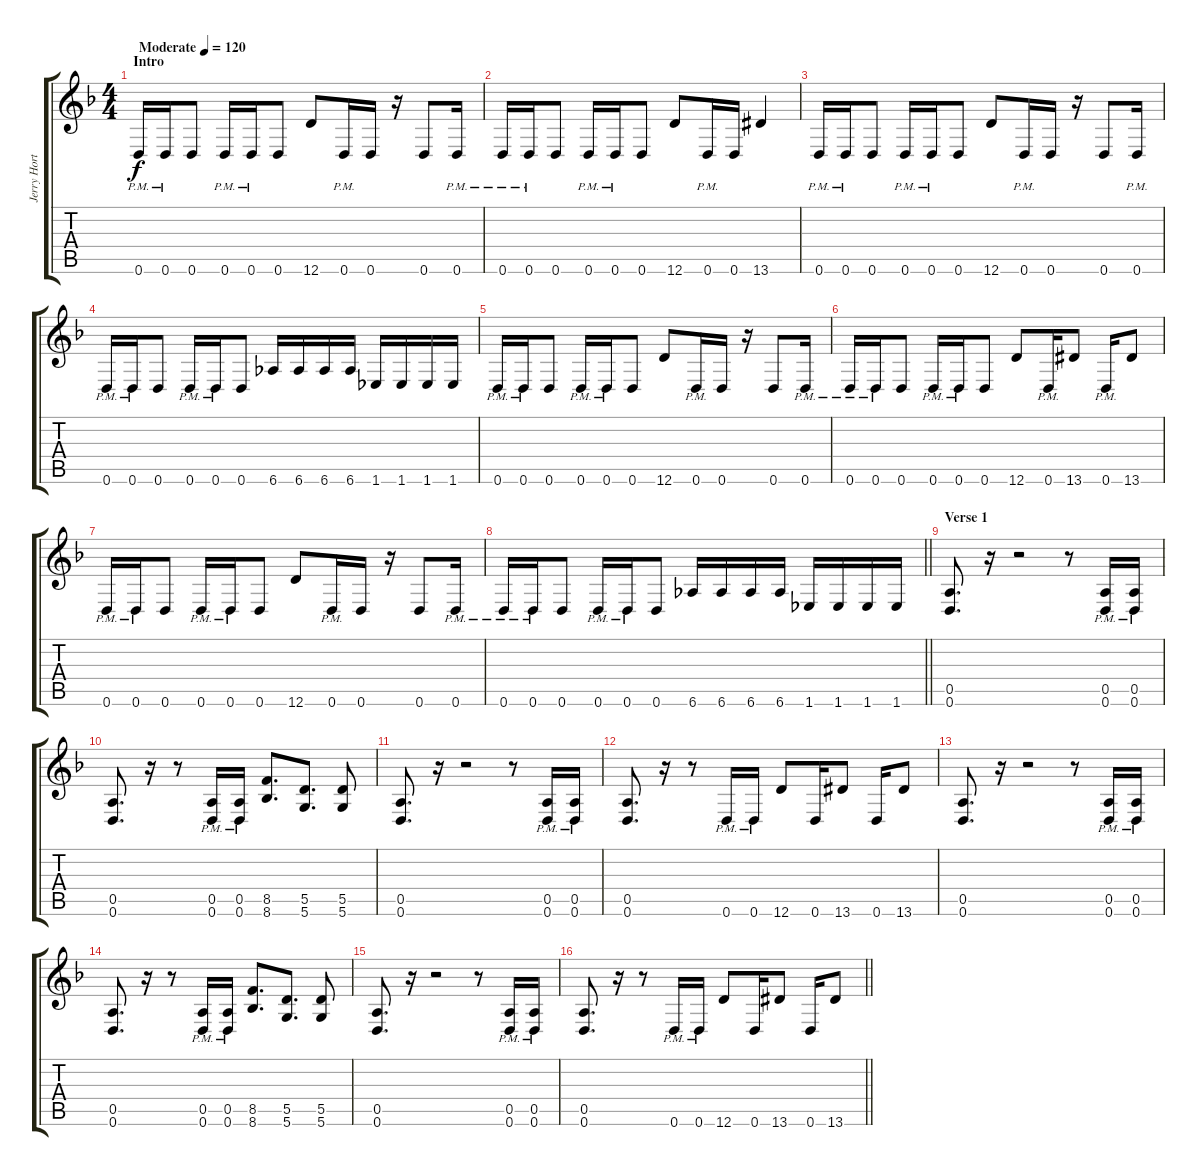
\track ("Jerry Horton (Rhythm Left)" "Jerry Hort") {instrument distortionguitar}
\staff {score tabs}
\tuning (E4 B3 G3 D3 A2 D2) {hide}
\ts (4 4)
\section ("" "Intro")
\tempo (120 "Moderate")
\clef g2
\ks dminor
0.6{pm}.16{dy f instrument distortionguitar} 0.6{pm}.16 0.6.8 0.6{pm}.16 0.6{pm}.16 0.6.8 12.6.8 0.6{pm}.16 0.6.16 r.16 0.6.8 0.6{pm}.16 |
0.6{pm}.16 0.6{pm}.16 0.6.8 0.6{pm}.16 0.6{pm}.16 0.6.8 12.6.8 0.6{pm}.16 0.6.16 13.6{acc #}.4 |
0.6{pm}.16 0.6{pm}.16 0.6.8 0.6{pm}.16 0.6{pm}.16 0.6.8 12.6.8 0.6{pm}.16 0.6.16 r.16 0.6.8 0.6{pm}.16 |
0.6{pm}.16 0.6{pm}.16 0.6.8 0.6{pm}.16 0.6{pm}.16 0.6.8 6.6.16 6.6.16 6.6.16 6.6.16 1.6.16 1.6.16 1.6.16 1.6.16 |
0.6{pm}.16 0.6{pm}.16 0.6.8 0.6{pm}.16 0.6{pm}.16 0.6.8 12.6.8 0.6{pm}.16 0.6.16 r.16 0.6.8 0.6{pm}.16 |
0.6{pm}.16 0.6{pm}.16 0.6.8 0.6{pm}.16 0.6{pm}.16 0.6.8 12.6.8 0.6{pm}.16 13.6{acc #}.8 0.6{pm}.16 13.6{acc #}.8 |
0.6{pm}.16 0.6{pm}.16 0.6.8 0.6{pm}.16 0.6{pm}.16 0.6.8 12.6.8 0.6{pm}.16 0.6.16 r.16 0.6.8 0.6{pm}.16 |
\barLineRight lightlight
0.6{pm}.16 0.6{pm}.16 0.6.8 0.6{pm}.16 0.6{pm}.16 0.6.8 6.6.16 6.6.16 6.6.16 6.6.16 1.6.16 1.6.16 1.6.16 1.6.16 |
\section ("" "Verse 1")
(0.5 0.6).8{d} r.16 r.2 r.8 (0.5{pm} 0.6{pm}).16 (0.5{pm} 0.6{pm}).16 |
(0.5 0.6).8{d} r.16 r.8 (0.5{pm} 0.6{pm}).16 (0.5{pm} 0.6{pm}).16 (8.5 8.6).8{d} (5.5 5.6).8{d} (5.5 5.6).8 |
(0.5 0.6).8{d} r.16 r.2 r.8 (0.5{pm} 0.6{pm}).16 (0.5{pm} 0.6{pm}).16 |
(0.5 0.6).8{d} r.16 r.8 0.6{pm}.16 0.6{pm}.16 12.6.8 0.6.16 13.6{acc #}.8 0.6.16 13.6{acc #}.8 |
(0.5 0.6).8{d} r.16 r.2 r.8 (0.5{pm} 0.6{pm}).16 (0.5{pm} 0.6{pm}).16 |
(0.5 0.6).8{d} r.16 r.8 (0.5{pm} 0.6{pm}).16 (0.5{pm} 0.6{pm}).16 (8.5 8.6).8{d} (5.5 5.6).8{d} (5.5 5.6).8 |
(0.5 0.6).8{d} r.16 r.2 r.8 (0.5{pm} 0.6{pm}).16 (0.5{pm} 0.6{pm}).16 |
\barLineRight lightlight
(0.5 0.6).8{d} r.16 r.8 0.6{pm}.16 0.6{pm}.16 12.6.8 0.6.16 13.6{acc #}.8 0.6.16 13.6{acc #}.8
